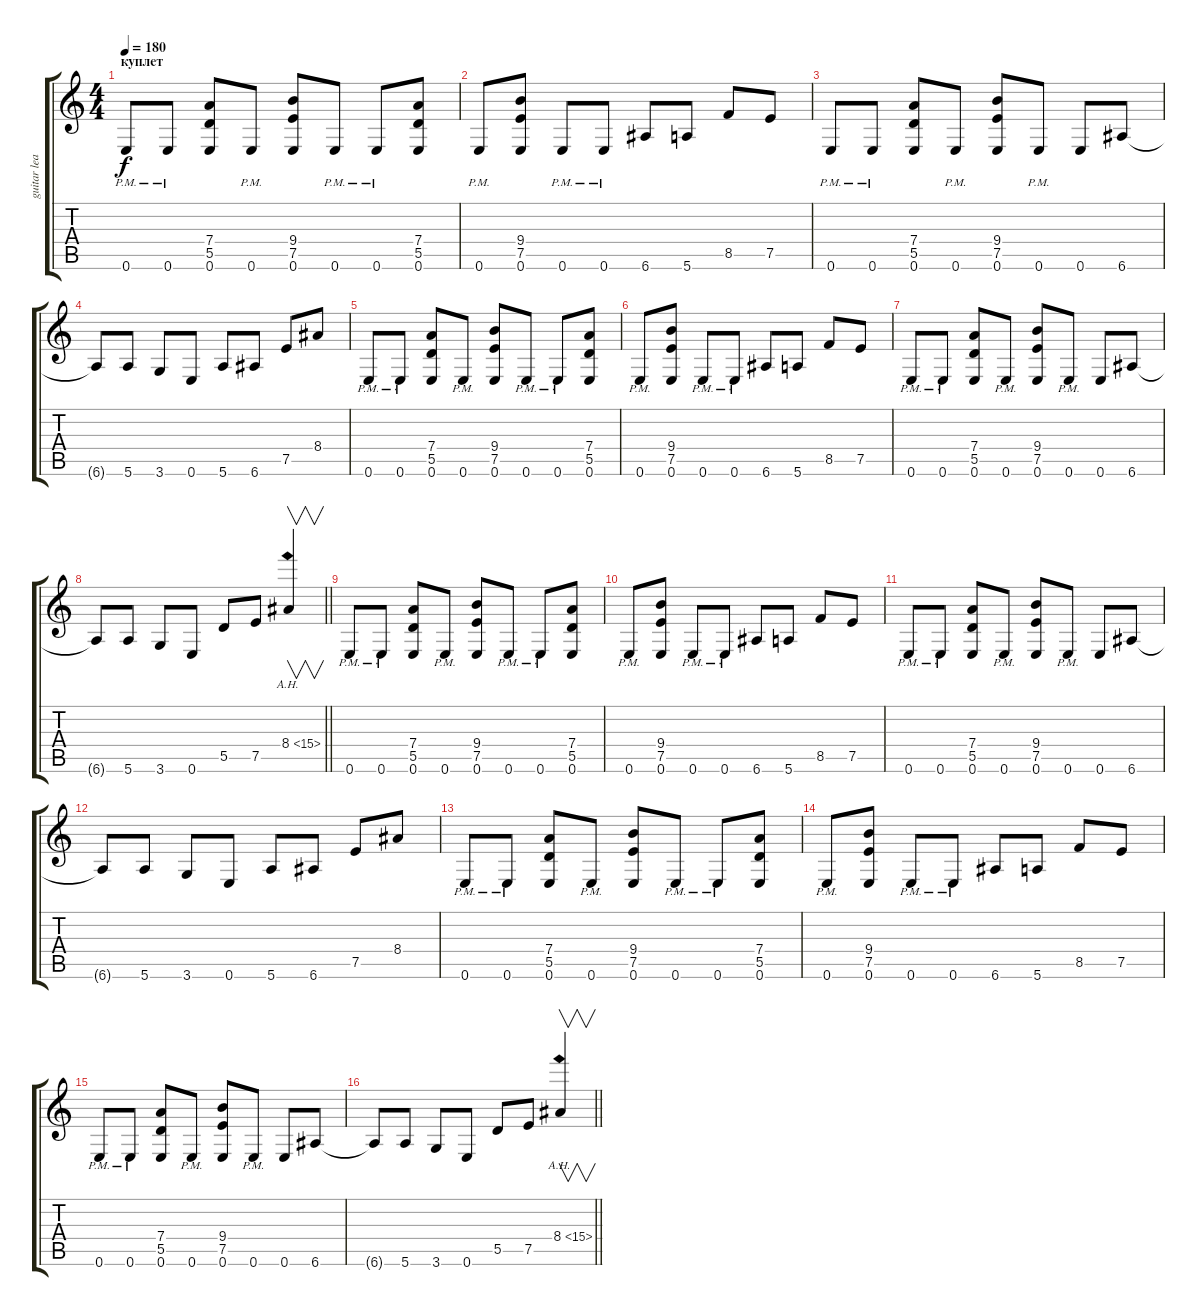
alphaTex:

\track ("guitar lead" "guitar lea") {instrument distortionguitar}
\staff {score tabs}
\tuning (E4 B3 G3 D3 A2 E2) {hide}
\ts (4 4)
\section ("" "куплет")
\tempo 180
\clef g2
\ks c
0.6{pm}.8{dy f} 0.6{pm}.8 (7.4 5.5 0.6).8 0.6{pm}.8 (9.4 7.5 0.6).8 0.6{pm}.8 0.6{pm}.8 (7.4 5.5 0.6).8 |
0.6{pm}.8 (9.4 7.5 0.6).8 0.6{pm}.8 0.6{pm}.8 6.6.8 5.6.8 8.5.8 7.5.8 |
0.6{pm}.8 0.6{pm}.8 (7.4 5.5 0.6).8 0.6{pm}.8 (9.4 7.5 0.6).8 0.6{pm}.8 0.6.8 6.6.8 |
6.6{t}.8 5.6.8 3.6.8 0.6.8 5.6.8 6.6.8 7.5.8 8.4.8 |
0.6{pm}.8 0.6{pm}.8 (7.4 5.5 0.6).8 0.6{pm}.8 (9.4 7.5 0.6).8 0.6{pm}.8 0.6{pm}.8 (7.4 5.5 0.6).8 |
0.6{pm}.8 (9.4 7.5 0.6).8 0.6{pm}.8 0.6{pm}.8 6.6.8 5.6.8 8.5.8 7.5.8 |
0.6{pm}.8 0.6{pm}.8 (7.4 5.5 0.6).8 0.6{pm}.8 (9.4 7.5 0.6).8 0.6{pm}.8 0.6.8 6.6.8 |
\barLineRight lightlight
6.6{t}.8 5.6.8 3.6.8 0.6.8 5.5.8 7.5.8 8.4{ah 7}.4{v} |
0.6{pm}.8 0.6{pm}.8 (7.4 5.5 0.6).8 0.6{pm}.8 (9.4 7.5 0.6).8 0.6{pm}.8 0.6{pm}.8 (7.4 5.5 0.6).8 |
0.6{pm}.8 (9.4 7.5 0.6).8 0.6{pm}.8 0.6{pm}.8 6.6.8 5.6.8 8.5.8 7.5.8 |
0.6{pm}.8 0.6{pm}.8 (7.4 5.5 0.6).8 0.6{pm}.8 (9.4 7.5 0.6).8 0.6{pm}.8 0.6.8 6.6.8 |
6.6{t}.8 5.6.8 3.6.8 0.6.8 5.6.8 6.6.8 7.5.8 8.4.8 |
0.6{pm}.8 0.6{pm}.8 (7.4 5.5 0.6).8 0.6{pm}.8 (9.4 7.5 0.6).8 0.6{pm}.8 0.6{pm}.8 (7.4 5.5 0.6).8 |
0.6{pm}.8 (9.4 7.5 0.6).8 0.6{pm}.8 0.6{pm}.8 6.6.8 5.6.8 8.5.8 7.5.8 |
0.6{pm}.8 0.6{pm}.8 (7.4 5.5 0.6).8 0.6{pm}.8 (9.4 7.5 0.6).8 0.6{pm}.8 0.6.8 6.6.8 |
\barLineRight lightlight
6.6{t}.8 5.6.8 3.6.8 0.6.8 5.5.8 7.5.8 8.4{ah 7}.4{v}
